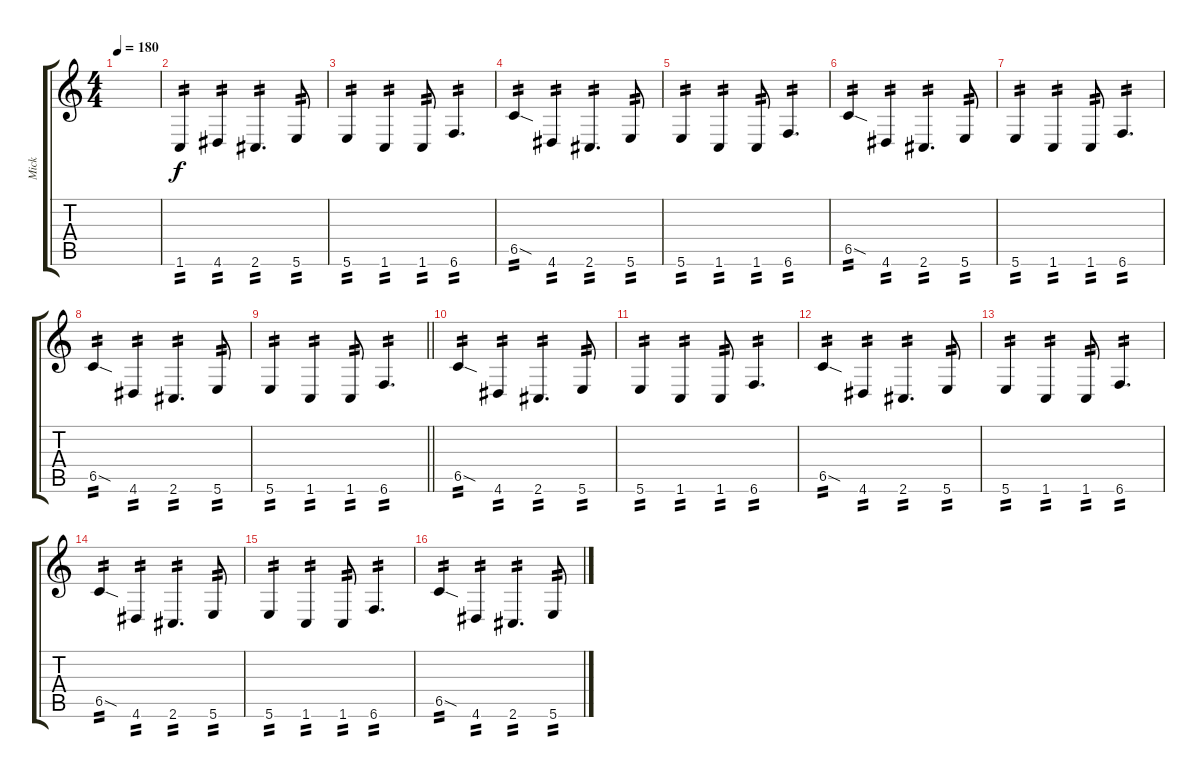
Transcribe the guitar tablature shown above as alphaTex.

\track ("Mick" "Mick") {instrument distortionguitar}
\staff {score tabs}
\tuning (Db4 Ab3 E3 B2 Gb2 B1) {hide}
\ts (4 4)
\tempo 180
\clef g2
\ks c
|
1.6.4{tp 2} 4.6.4{tp 2} 2.6.4{d tp 2} 5.6.8{tp 2} |
5.6.4{tp 2} 1.6.4{tp 2} 1.6.8{tp 2} 6.6.4{d tp 2} |
6.5{sod}.4{tp 2} 4.6.4{tp 2} 2.6.4{d tp 2} 5.6.8{tp 2} |
5.6.4{tp 2} 1.6.4{tp 2} 1.6.8{tp 2} 6.6.4{d tp 2} |
6.5{sod}.4{tp 2} 4.6.4{tp 2} 2.6.4{d tp 2} 5.6.8{tp 2} |
5.6.4{tp 2} 1.6.4{tp 2} 1.6.8{tp 2} 6.6.4{d tp 2} |
6.5{sod}.4{tp 2} 4.6.4{tp 2} 2.6.4{d tp 2} 5.6.8{tp 2} |
\barLineRight lightlight
5.6.4{tp 2} 1.6.4{tp 2} 1.6.8{tp 2} 6.6.4{d tp 2} |
\section ("" "")
6.5{sod}.4{tp 2} 4.6.4{tp 2} 2.6.4{d tp 2} 5.6.8{tp 2} |
5.6.4{tp 2} 1.6.4{tp 2} 1.6.8{tp 2} 6.6.4{d tp 2} |
6.5{sod}.4{tp 2} 4.6.4{tp 2} 2.6.4{d tp 2} 5.6.8{tp 2} |
5.6.4{tp 2} 1.6.4{tp 2} 1.6.8{tp 2} 6.6.4{d tp 2} |
6.5{sod}.4{tp 2} 4.6.4{tp 2} 2.6.4{d tp 2} 5.6.8{tp 2} |
5.6.4{tp 2} 1.6.4{tp 2} 1.6.8{tp 2} 6.6.4{d tp 2} |
6.5{sod}.4{tp 2} 4.6.4{tp 2} 2.6.4{d tp 2} 5.6.8{tp 2}
